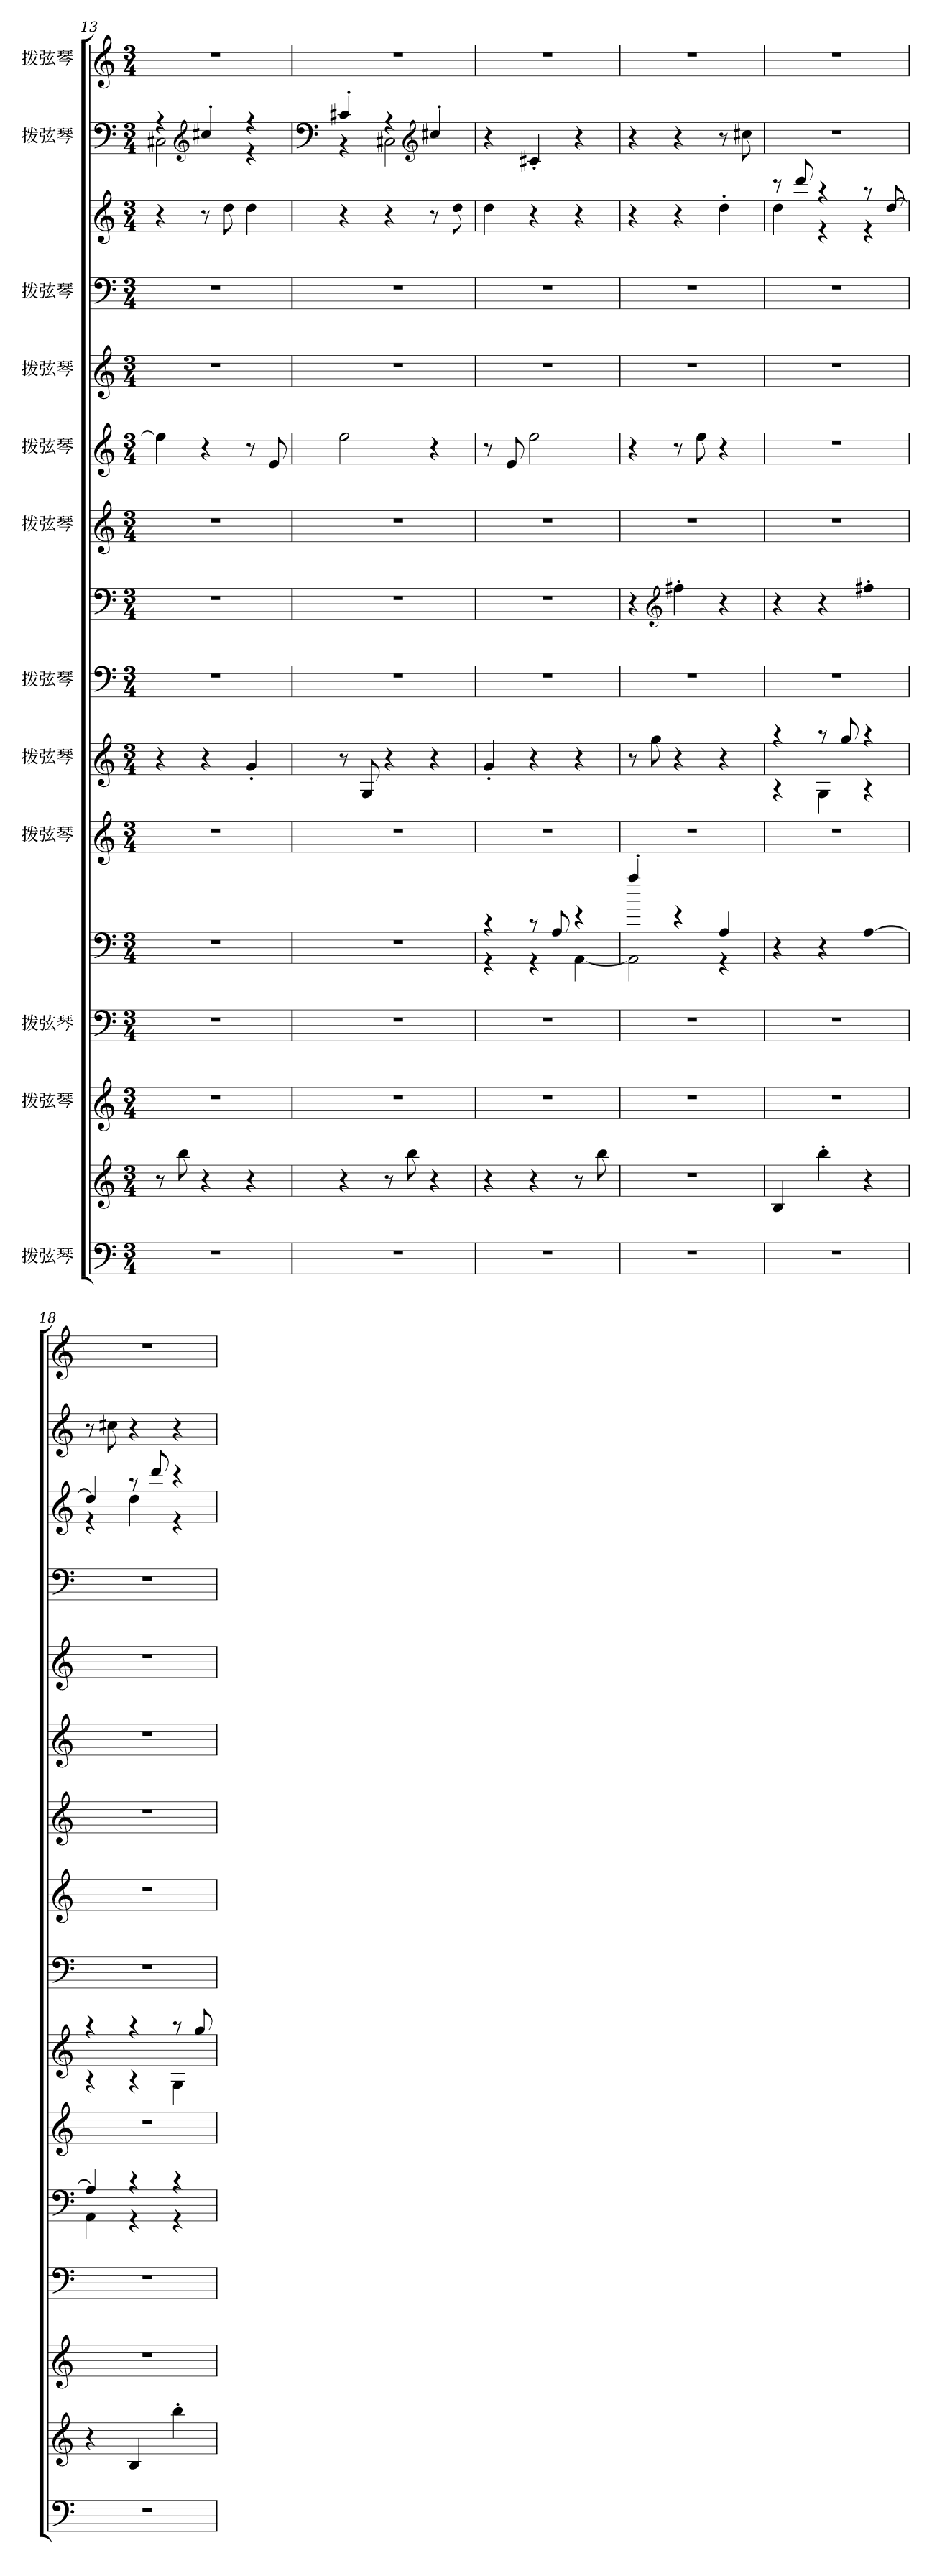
**kern	**kern	**kern	**kern	**kern	**kern	**kern	**kern	**kern	**kern	**kern	**kern	**kern	**kern	**kern	**kern
*part12	*part12	*part11	*part10	*part10	*part9	*part8	*part7	*part7	*part6	*part5	*part4	*part3	*part3	*part2	*part1
*staff16	*staff15	*staff14	*staff13	*staff12	*staff11	*staff10	*staff9	*staff8	*staff7	*staff6	*staff5	*staff4	*staff3	*staff2	*staff1
*I"拨弦琴	*	*I"拨弦琴	*I"拨弦琴	*	*I"拨弦琴	*I"拨弦琴	*I"拨弦琴	*	*I"拨弦琴	*I"拨弦琴	*I"拨弦琴	*I"拨弦琴	*	*I"拨弦琴	*I"拨弦琴
!!LO:PB:g=z
*clefF4	*clefG2	*clefG2	*clefF4	*clefF4	*clefG2	*clefG2	*clefF4	*clefF4	*clefG2	*clefG2	*clefG2	*clefF4	*clefG2	*clefF4	*clefG2
*k[]	*k[]	*k[]	*k[]	*k[]	*k[]	*k[]	*k[]	*k[]	*k[]	*k[]	*k[]	*k[]	*k[]	*k[]	*k[]
*M3/4	*M3/4	*M3/4	*M3/4	*M3/4	*M3/4	*M3/4	*M3/4	*M3/4	*M3/4	*M3/4	*M3/4	*M3/4	*M3/4	*M3/4	*M3/4
=13	=13	=13	=13	=13	=13	=13	=13	=13	=13	=13	=13	=13	=13	=13	=13
*	*	*	*	*	*	*	*	*	*	*	*	*	*	*^	*
2.r	8r	2.r	2.r	2.r	2.r	4r	2.r	2.r	2.r	4ee\]	2.r	2.r	4r	4r	2C#X\	2.r
.	8bb\	.	.	.	.	.	.	.	.	.	.	.	.	.	.	.
*	*	*	*	*	*	*	*	*	*	*	*	*	*	*clefG2	*	*
.	4r	.	.	.	.	4r	.	.	.	4r	.	.	8r	4cc#X'/	.	.
.	.	.	.	.	.	.	.	.	.	.	.	.	8dd\	.	.	.
.	4r	.	.	.	.	4g'/	.	.	.	8r	.	.	4dd\	4r	4r	.
.	.	.	.	.	.	.	.	.	.	8e/	.	.	.	.	.	.
=14	=14	=14	=14	=14	=14	=14	=14	=14	=14	=14	=14	=14	=14	=14	=14	=14
*	*	*	*	*	*	*	*	*	*	*	*	*	*	*clefF4	*	*
2.r	4r	2.r	2.r	2.r	2.r	8r	2.r	2.r	2.r	2ee\	2.r	2.r	4r	4c#X'/	4r	2.r
.	.	.	.	.	.	8G/	.	.	.	.	.	.	.	.	.	.
.	8r	.	.	.	.	4r	.	.	.	.	.	.	4r	4r	2C#X\	.
.	8bb\	.	.	.	.	.	.	.	.	.	.	.	.	.	.	.
*	*	*	*	*	*	*	*	*	*	*	*	*	*	*clefG2	*	*
.	4r	.	.	.	.	4r	.	.	.	4r	.	.	8r	4cc#X'/	.	.
.	.	.	.	.	.	.	.	.	.	.	.	.	8dd\	.	.	.
*	*	*	*	*	*	*	*	*	*	*	*	*	*	*v	*v	*
=15	=15	=15	=15	=15	=15	=15	=15	=15	=15	=15	=15	=15	=15	=15	=15
*	*	*	*	*^	*	*	*	*	*	*	*	*	*	*	*
2.r	4r	2.r	2.r	4r	4r	2.r	4g'/	2.r	2.r	2.r	8r	2.r	2.r	4dd\	4r	2.r
.	.	.	.	.	.	.	.	.	.	.	8e/	.	.	.	.	.
.	4r	.	.	8r	4r	.	4r	.	.	.	2ee\	.	.	4r	4c#X'/	.
.	.	.	.	8A/	.	.	.	.	.	.	.	.	.	.	.	.
.	8r	.	.	4r	[4AA\	.	4r	.	.	.	.	.	.	4r	4r	.
.	8bb\	.	.	.	.	.	.	.	.	.	.	.	.	.	.	.
=16	=16	=16	=16	=16	=16	=16	=16	=16	=16	=16	=16	=16	=16	=16	=16	=16
2.r	2.r	2.r	2.r	4aa'/	2AA\]	2.r	8r	2.r	4r	2.r	4r	2.r	2.r	4r	4r	2.r
.	.	.	.	.	.	.	8gg\	.	.	.	.	.	.	.	.	.
*	*	*	*	*	*	*	*	*	*clefG2	*	*	*	*	*	*	*
.	.	.	.	4r	.	.	4r	.	4ff#X'\	.	8r	.	.	4r	4r	.
.	.	.	.	.	.	.	.	.	.	.	8ee\	.	.	.	.	.
.	.	.	.	4A/	4r	.	4r	.	4r	.	4r	.	.	4dd'\	8r	.
.	.	.	.	.	.	.	.	.	.	.	.	.	.	.	8cc#X\	.
*	*	*	*	*v	*v	*	*	*	*	*	*	*	*	*	*	*
!!LO:PB:g=z
=17	=17	=17	=17	=17	=17	=17	=17	=17	=17	=17	=17	=17	=17	=17	=17
*	*	*	*	*	*	*^	*	*	*	*	*	*	*^	*	*
2.r	4B/	2.r	2.r	4r	2.r	4r	4r	2.r	4r	2.r	2.r	2.r	2.r	8r	4dd\	2.r	2.r
.	.	.	.	.	.	.	.	.	.	.	.	.	.	8ddd/	.	.	.
.	4bb'\	.	.	4r	.	8r	4G\	.	4r	.	.	.	.	4r	4r	.	.
.	.	.	.	.	.	8gg/	.	.	.	.	.	.	.	.	.	.	.
.	4r	.	.	[4A\	.	4r	4r	.	4ff#X'\	.	.	.	.	8r	4r	.	.
.	.	.	.	.	.	.	.	.	.	.	.	.	.	[8dd/	.	.	.
=18	=18	=18	=18	=18	=18	=18	=18	=18	=18	=18	=18	=18	=18	=18	=18	=18	=18
*	*	*	*	*^	*	*	*	*	*	*	*	*	*	*	*	*	*
2.r	4r	2.r	2.r	4A/]	4AA\	2.r	4r	4r	2.r	2.r	2.r	2.r	2.r	2.r	4dd/]	4r	8r	2.r
.	.	.	.	.	.	.	.	.	.	.	.	.	.	.	.	.	8cc#X\	.
.	4B/	.	.	4r	4r	.	4r	4r	.	.	.	.	.	.	8r	4dd\	4r	.
.	.	.	.	.	.	.	.	.	.	.	.	.	.	.	8ddd/	.	.	.
.	4bb'\	.	.	4r	4r	.	8r	4G\	.	.	.	.	.	.	4r	4r	4r	.
.	.	.	.	.	.	.	8gg/	.	.	.	.	.	.	.	.	.	.	.
*	*	*	*	*v	*v	*	*v	*v	*	*	*	*	*	*	*v	*v	*	*
=	=	=	=	=	=	=	=	=	=	=	=	=	=	=	=
*-	*-	*-	*-	*-	*-	*-	*-	*-	*-	*-	*-	*-	*-	*-	*-
